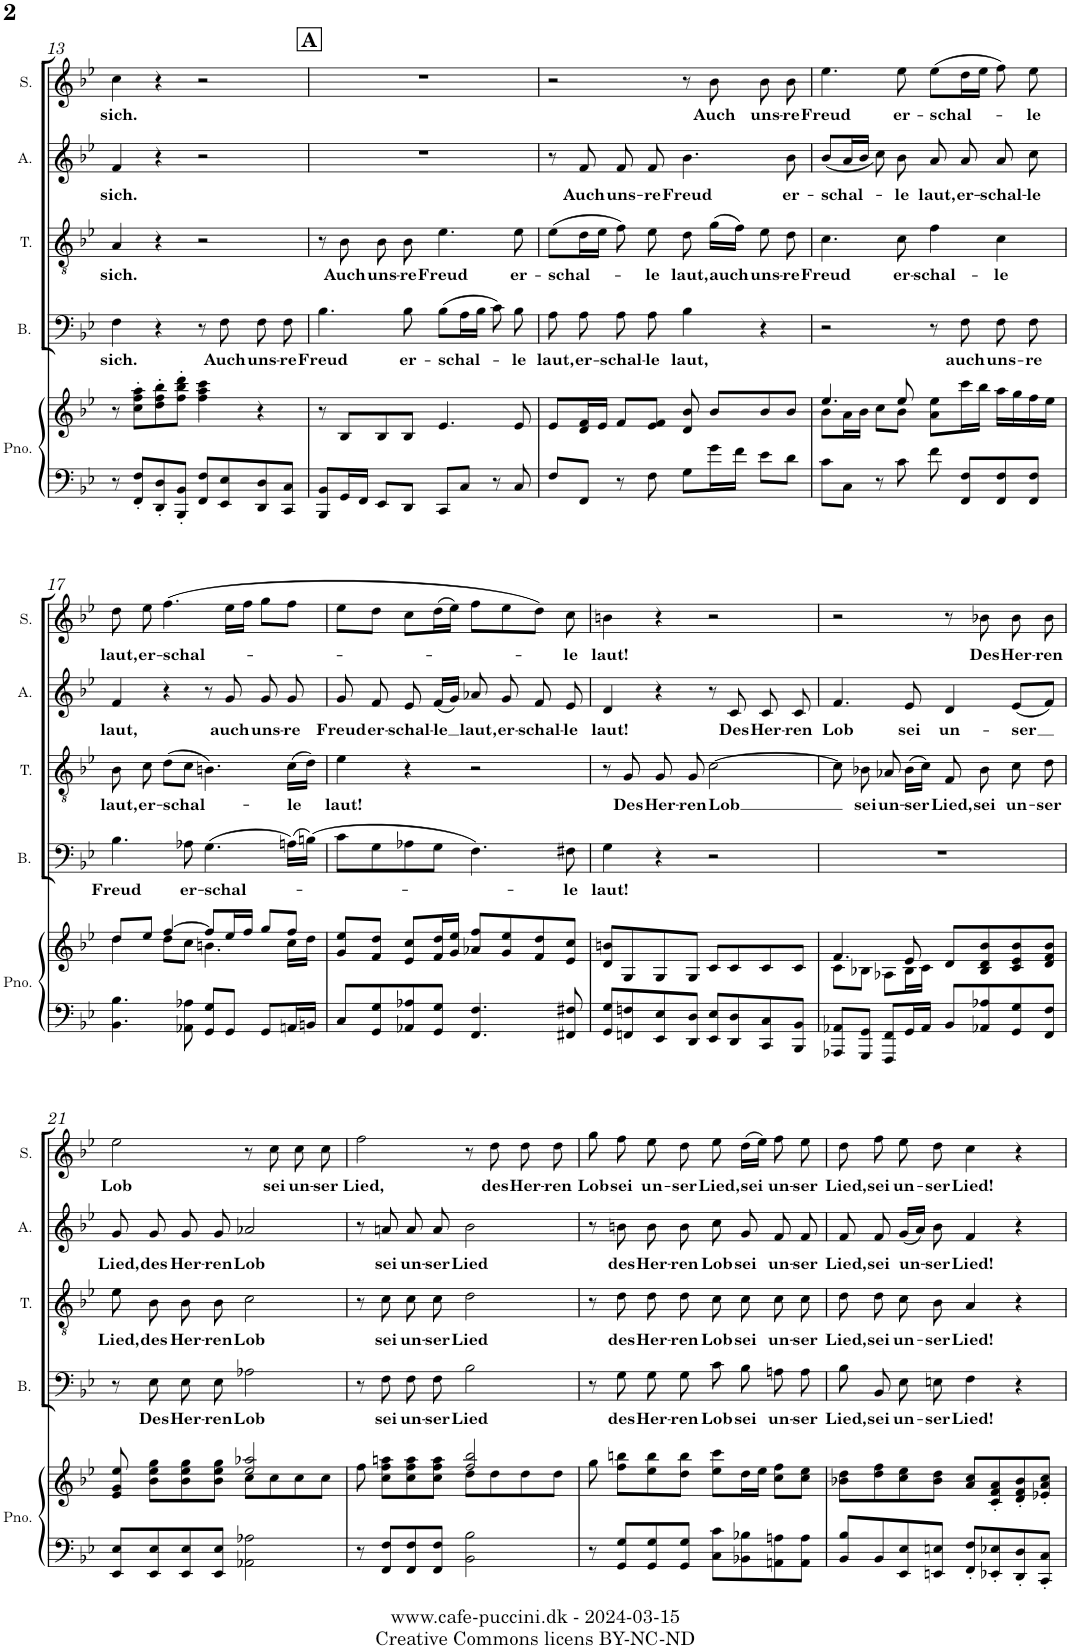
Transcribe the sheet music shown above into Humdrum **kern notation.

**kern	**kern	**kern	**text	**kern	**text	**kern	**text	**kern	**text
*part5	*part5	*part4	*part4	*part3	*part3	*part2	*part2	*part1	*part1
*staff6	*staff5	*staff4	*staff4	*staff3	*staff3	*staff2	*staff2	*staff1	*staff1
*I"Piano	*	*I"Bass	*	*I"Tenor	*	*I"Alto	*	*I"Soprano	*
*I'Pno.	*	*I'B.	*	*I'T.	*	*I'A.	*	*I'S.	*
!!LO:PB:g=z
*clefF4	*clefG2	*clefF4	*	*clefGv2	*	*clefG2	*	*clefG2	*
*k[b-e-]	*k[b-e-]	*k[b-e-]	*	*k[b-e-]	*	*k[b-e-]	*	*k[b-e-]	*
*M4/4	*M4/4	*M4/4	*	*M4/4	*	*M4/4	*	*M4/4	*
*met(c)	*met(c)	*met(c)	*	*met(c)	*	*met(c)	*	*met(c)	*
=13	=13	=13	=13	=13	=13	=13	=13	=13	=13
!	!	!	!LO:LY:b	!	!LO:LY:b	!	!LO:LY:b	!	!LO:LY:b
8r	8r	4F\	sich.	4A/	sich.	4f/	sich.	4cc\	sich.
8FF/' 8F/'L	8cc\' 8ff\' 8aa\'L	.	.	.	.	.	.	.	.
8DD/' 8D/'	8dd\' 8ff\' 8bb-\'	4r	.	4r	.	4r	.	4r	.
8BBB-/' 8BB-/'J	8ff\' 8bb-\' 8ddd\'J	.	.	.	.	.	.	.	.
8FF/ 8F/L	4ff\ 4aa\ 4ccc\	8r	.	2r	.	2r	.	2r	.
!	!	!	!LO:LY:b	!	!	!	!	!	!
8EE-/ 8E-/	.	8F\	Auch	.	.	.	.	.	.
!	!	!	!LO:LY:b	!	!	!	!	!	!
8DD/ 8D/	4r	8F\	uns-	.	.	.	.	.	.
!	!	!	!LO:LY:b	!	!	!	!	!	!
8CC/ 8C/J	.	8F\	-re	.	.	.	.	.	.
!!LO:REH:place=s1:a:B:cj:fs=14:t=A
=14	=14	=14	=14	=14	=14	=14	=14	=14	=14
!	!	!	!LO:LY:b	!	!	!	!	!	!
8BBB-/ 8BB-/L	8r	4.B-\	Freud	8r	.	1r	.	1r	.
!	!	!	!	!	!LO:LY:b	!	!	!	!
16GG/L	8B-/L	.	.	8B-\	Auch	.	.	.	.
16FF/JJ	.	.	.	.	.	.	.	.	.
!	!	!	!	!	!LO:LY:b	!	!	!	!
8EE-/L	8B-/	.	.	8B-\	uns-	.	.	.	.
!	!	!	!LO:LY:b	!	!LO:LY:b	!	!	!	!
8DD/J	8B-/J	8B-\	er-	8B-\	-re	.	.	.	.
!	!	!	!LO:LY:b	!	!LO:LY:b	!	!	!	!
8CC/L	4.e-/	(8B-\L	-schal-	4.e-\	Freud	.	.	.	.
8C/J	.	16A\L	.	.	.	.	.	.	.
.	.	16B-\JJ	.	.	.	.	.	.	.
8r	.	8c\)	.	.	.	.	.	.	.
!	!	!	!LO:LY:b	!	!LO:LY:b	!	!	!	!
8C/	8e-/	8B-\	-le	8e-\	er-	.	.	.	.
=15	=15	=15	=15	=15	=15	=15	=15	=15	=15
!	!	!	!LO:LY:b	!	!LO:LY:b	!	!	!	!
8F/L	8e-/L	8A\	laut,	(8e-\L	-schal-	8r	.	2r	.
!	!	!	!LO:LY:b	!	!	!	!LO:LY:b	!	!
8FF/J	16d/ 16f/L	8A\	er-	16d\L	.	8f/	Auch	.	.
.	16e-/JJ	.	.	16e-\JJ	.	.	.	.	.
!	!	!	!LO:LY:b	!	!	!	!LO:LY:b	!	!
8r	8f/L	8A\	-schal-	8f\)	.	8f/	uns-	.	.
!	!	!	!LO:LY:b	!	!LO:LY:b	!	!LO:LY:b	!	!
8F\	8e-/ 8f/J	8A\	-le	8e-\	-le	8f/	-re	.	.
!	!	!	!LO:LY:b	!	!LO:LY:b	!	!LO:LY:b	!	!
8G\L	8d/ 8b-/	4B-\	laut,	8d\	laut,	4.b-\	Freud	8r	.
!	!	!	!	!	!LO:LY:b	!	!	!	!LO:LY:b
16g\L	8b-/L	.	.	(16g\LL	auch	.	.	8b-\	Auch
16f\JJ	.	.	.	16f\JJ)	.	.	.	.	.
!	!	!	!	!	!LO:LY:b	!	!	!	!LO:LY:b
8e-\L	8b-/	4r	.	8e-\	uns-	.	.	8b-\	uns-
!	!	!	!	!	!LO:LY:b	!	!LO:LY:b	!	!LO:LY:b
8d\J	8b-/J	.	.	8d\	-re	8b-\	er-	8b-\	-re
=16	=16	=16	=16	=16	=16	=16	=16	=16	=16
*	*^	*	*	*	*	*	*	*	*
!	!	!	!	!	!	!LO:LY:b	!	!LO:LY:b	!	!LO:LY:b
8c\L	4.ee-/	8b-\L	2r	.	4.c\	Freud	(<8b-/L	-schal-	4.ee-\	Freud
8C\J	.	16a\L	.	.	.	.	16a/L	.	.	.
.	.	16b-\JJ	.	.	.	.	16b-/JJ	.	.	.
8r	.	8cc\L	.	.	.	.	8cc\)	.	.	.
!	!	!	!	!	!	!LO:LY:b	!	!LO:LY:b	!	!LO:LY:b
8c\	8ee-/	8b-\J	.	.	8c\	er-	8b-\	-le	8ee-\	er-
!	!	!	!	!	!	!LO:LY:b	!	!LO:LY:b	!	!LO:LY:b
8f\	8a\ 8ee-\L	2ryy	8r	.	4f\	-schal-	8a/	laut,	(8ee-\L	-schal-
!	!	!	!	!LO:LY:b	!	!	!	!LO:LY:b	!	!
8FF/ 8F/L	16ccc\L	.	8F\	auch	.	.	8a/	er-	16dd\L	.
.	16bb-\JJ	.	.	.	.	.	.	.	16ee-\JJ	.
!	!	!	!	!LO:LY:b	!	!LO:LY:b	!	!LO:LY:b	!	!
8FF/ 8F/	16aa\LL	.	8F\	uns-	4c\	-le	8a/	-schal-	8ff\)	.
.	16gg\	.	.	.	.	.	.	.	.	.
!	!	!	!	!LO:LY:b	!	!	!	!LO:LY:b	!	!LO:LY:b
8FF/ 8F/J	16ff\	.	8F\	-re	.	.	8cc\	-le	8ee-\	-le
.	16ee-\JJ	.	.	.	.	.	.	.	.	.
!!LO:LB:g=z
=17	=17	=17	=17	=17	=17	=17	=17	=17	=17	=17
!	!	!	!	!LO:LY:b	!	!LO:LY:b	!	!LO:LY:b	!	!LO:LY:b
4.BB-\ 4.B-\	8dd/L	4dd\	4.B-\	Freud	8B-\	laut,	4f/	laut,	8dd\	laut,
!	!	!	!	!	!	!LO:LY:b	!	!	!	!LO:LY:b
.	8ee-/J	.	.	.	8c\	er-	.	.	8ee-\	er-
!	!	!	!	!	!	!LO:LY:b	!	!	!	!LO:LY:b
.	[4ff/	8dd\L	.	.	(8d\L	-schal-	4r	.	(4.ff\	-schal-
!	!	!	!	!LO:LY:b	!	!	!	!	!	!
8AA-X\ 8A-X\	.	8cc\J	8A-X\	er-	8c\J	.	.	.	.	.
!	!	!	!	!LO:LY:b	!	!	!	!	!	!
8GG/ 8G/L	8ff/L]	4.bn\	(4.G\	-schal-	4.Bn\)	.	8r	.	.	.
!	!	!	!	!	!	!	!	!LO:LY:b	!	!
8GG/J	16ee-/L	.	.	.	.	.	8g/	auch	16ee-\LL	.
.	16ff/JJ	.	.	.	.	.	.	.	16ff\JJ	.
!	!	!	!	!	!	!	!	!LO:LY:b	!	!
8GG/L	8gg/L	.	.	.	.	.	8g/	uns-	8gg\L	.
!	!	!	!	!	!	!LO:LY:b	!	!LO:LY:b	!	!
16AAn/L	8ff/J	16cc\LL	(16An\LL)	.	(16c\LL	-le	8g/	-re	8ff\J	.
16BBn/JJ	.	16dd\JJ	(16Bn\JJ)	.	16d\JJ)	.	.	.	.	.
=18	=18	=18	=18	=18	=18	=18	=18	=18	=18	=18
!	!	!	!	!	!	!LO:LY:b	!	!LO:LY:b	!	!
*	*v	*v	*	*	*	*	*	*	*	*
8C/L	8g/ 8ee-/L	8c\L	.	4e-\	laut!	8g/	Freud	8ee-\L	.
!	!	!	!	!	!	!	!LO:LY:b	!	!
8GG/ 8G/	8f/ 8dd/J	8G\	.	.	.	8f/	er-	8dd\J	.
!	!	!	!	!	!	!	!LO:LY:b	!	!
8AA-X/ 8A-X/	8e-/ 8cc/L	8A-X\	.	4r	.	8e-/	-schal-	8cc\L	.
!	!	!	!	!	!	!	!LO:LY:b	!	!
8GG/ 8G/J	16f/ 16dd/L	8G\J	.	.	.	(16f/LL	-le	(16dd\L	.
.	16g/ 16ee-/JJ	.	.	.	.	16g/JJ)	.	16ee-\JJ)	.
!	!	!	!	!	!	!	!LO:LY:b	!	!
4.FF/ 4.F/	8a-X/ 8ff/L	4.F\)	.	2r	.	8a-X/	laut,	8ff\L	.
!	!	!	!	!	!	!	!LO:LY:b	!	!
.	8g/ 8ee-/	.	.	.	.	8g/	er-	8ee-\	.
!	!	!	!	!	!	!	!LO:LY:b	!	!
.	8f/ 8dd/	.	.	.	.	8f/	-schal-	8dd\J)	.
!	!	!	!LO:LY:b	!	!	!	!LO:LY:b	!	!LO:LY:b
8FF#X/ 8F#X/	8e-/ 8cc/J	8F#X\	-le	.	.	8e-/	-le	8cc\	-le
=19	=19	=19	=19	=19	=19	=19	=19	=19	=19
!	!	!	!LO:LY:b	!	!	!	!LO:LY:b	!	!LO:LY:b
8GG/ 8G/L	8d/ 8bn/L	4G\	laut!	8r	.	4d/	laut!	4bn\	laut!
!	!	!	!	!	!LO:LY:b	!	!	!	!
8FFn/ 8Fn/	8G/	.	.	8G/	Des	.	.	.	.
!	!	!	!	!	!LO:LY:b	!	!	!	!
8EE-/ 8E-/	8G/	4r	.	8G/	Her-	4r	.	4r	.
!	!	!	!	!	!LO:LY:b	!	!	!	!
8DD/ 8D/J	8G/J	.	.	8G/	-ren	.	.	.	.
!	!	!	!	!	!LO:LY:b	!	!	!	!
8EE-/ 8E-/L	8c/L	2r	.	[2c\	Lob	8r	.	2r	.
!	!	!	!	!	!	!	!LO:LY:b	!	!
8DD/ 8D/	8c/	.	.	.	.	8c/	Des	.	.
!	!	!	!	!	!	!	!LO:LY:b	!	!
8CC/ 8C/	8c/	.	.	.	.	8c/	Her-	.	.
!	!	!	!	!	!	!	!LO:LY:b	!	!
8BBB-/ 8BB-/J	8c/J	.	.	.	.	8c/	-ren	.	.
=20	=20	=20	=20	=20	=20	=20	=20	=20	=20
*	*^	*	*	*	*	*	*	*	*
!	!	!	!	!	!	!	!	!LO:LY:b	!	!
8AAA-X/ 8AA-X/L	4.f/	8c\L	1r	.	8c\]	.	4.f/	Lob	2r	.
!	!	!	!	!	!	!LO:LY:b	!	!	!	!
8GGG/ 8GG/J	.	8B-X\J	.	.	8B-X\	sei	.	.	.	.
!	!	!	!	!	!	!LO:LY:b	!	!	!	!
8FFF/ 8FF/L	.	8A-X\L	.	.	8A-X/	un-	.	.	.	.
!	!	!	!	!	!	!LO:LY:b	!	!LO:LY:b	!	!
16GG/L	8e-/	16B-\L	.	.	(16B-\LL	-ser	8e-/	sei	.	.
16AA-/JJ	.	16c\JJ	.	.	16c\JJ)	.	.	.	.	.
!	!	!	!	!	!	!LO:LY:b	!	!LO:LY:b	!	!
8BB-/L	8d/L	2ryy	.	.	8F/	Lied,	4d/	un-	8r	.
!	!	!	!	!	!	!LO:LY:b	!	!	!	!LO:LY:b
8AA-X/ 8A-X/	8B-/ 8d/ 8b-/	.	.	.	8B-\	sei	.	.	8b-X\	Des
!	!	!	!	!	!	!LO:LY:b	!	!LO:LY:b	!	!LO:LY:b
8GG/ 8G/	8c/ 8e-/ 8b-/	.	.	.	8c\	un-	(8e-/L	-ser	8b-\	Her-
!	!	!	!	!	!	!LO:LY:b	!	!	!	!LO:LY:b
8FF/ 8F/J	8d/ 8f/ 8b-/J	.	.	.	8d\	-ser	8f/J)	.	8b-\	-ren
!!LO:LB:g=z
=21	=21	=21	=21	=21	=21	=21	=21	=21	=21	=21
!	!	!	!	!	!	!LO:LY:b	!	!LO:LY:b	!	!LO:LY:b
8EE-/ 8E-/L	8e-/ 8g/ 8ee-/	2ryy	8r	.	8e-\	Lied,	8g/	Lied,	2ee-\	Lob
!	!	!	!	!LO:LY:b	!	!LO:LY:b	!	!LO:LY:b	!	!
8EE-/ 8E-/	8b-\ 8ee-\ 8gg\L	.	8E-\	Des	8B-\	des	8g/	des	.	.
!	!	!	!	!LO:LY:b	!	!LO:LY:b	!	!LO:LY:b	!	!
8EE-/ 8E-/	8b-\ 8ee-\ 8gg\	.	8E-\	Her-	8B-\	Her-	8g/	Her-	.	.
!	!	!	!	!LO:LY:b	!	!LO:LY:b	!	!LO:LY:b	!	!
8EE-/ 8E-/J	8b-\ 8ee-\ 8gg\J	.	8E-\	-ren	8B-\	-ren	8g/	-ren	.	.
!	!	!	!	!LO:LY:b	!	!LO:LY:b	!	!LO:LY:b	!	!
2AA-X\ 2A-X\	2ee-/ 2aa-X/	8cc\L	2A-X\	Lob	2c\	Lob	2a-X/	Lob	8r	.
!	!	!	!	!	!	!	!	!	!	!LO:LY:b
.	.	8cc\	.	.	.	.	.	.	8cc\	sei
!	!	!	!	!	!	!	!	!	!	!LO:LY:b
.	.	8cc\	.	.	.	.	.	.	8cc\	un-
!	!	!	!	!	!	!	!	!	!	!LO:LY:b
.	.	8cc\J	.	.	.	.	.	.	8cc\	-ser
=22	=22	=22	=22	=22	=22	=22	=22	=22	=22	=22
!	!	!	!	!	!	!	!	!	!	!LO:LY:b
8r	8ff\	2ryy	8r	.	8r	.	8r	.	2ff\	Lied,
!	!	!	!	!LO:LY:b	!	!LO:LY:b	!	!LO:LY:b	!	!
8FF/ 8F/L	8cc\ 8ff\ 8aan\L	.	8F\	sei	8c\	sei	8an/	sei	.	.
!	!	!	!	!LO:LY:b	!	!LO:LY:b	!	!LO:LY:b	!	!
8FF/ 8F/	8cc\ 8ff\ 8aa\	.	8F\	un-	8c\	un-	8a/	un-	.	.
!	!	!	!	!LO:LY:b	!	!LO:LY:b	!	!LO:LY:b	!	!
8FF/ 8F/J	8cc\ 8ff\ 8aa\J	.	8F\	-ser	8c\	-ser	8a/	-ser	.	.
!	!	!	!	!LO:LY:b	!	!LO:LY:b	!	!LO:LY:b	!	!
2BB-\ 2B-\	2ff/ 2bb-/	8dd\L	2B-\	Lied	2d\	Lied	2b-\	Lied	8r	.
!	!	!	!	!	!	!	!	!	!	!LO:LY:b
.	.	8dd\	.	.	.	.	.	.	8dd\	des
!	!	!	!	!	!	!	!	!	!	!LO:LY:b
.	.	8dd\	.	.	.	.	.	.	8dd\	Her-
!	!	!	!	!	!	!	!	!	!	!LO:LY:b
.	.	8dd\J	.	.	.	.	.	.	8dd\	-ren
=23	=23	=23	=23	=23	=23	=23	=23	=23	=23	=23
!	!	!	!	!	!	!	!	!	!	!LO:LY:b
*	*v	*v	*	*	*	*	*	*	*	*
8r	8gg\	8r	.	8r	.	8r	.	8gg\	Lob
!	!	!	!LO:LY:b	!	!LO:LY:b	!	!LO:LY:b	!	!LO:LY:b
8GG/ 8G/L	8ff\ 8bbn\L	8G\	des	8d\	des	8bn\	des	8ff\	sei
!	!	!	!LO:LY:b	!	!LO:LY:b	!	!LO:LY:b	!	!LO:LY:b
8GG/ 8G/	8ee-\ 8bb\	8G\	Her-	8d\	Her-	8b\	Her-	8ee-\	un-
!	!	!	!LO:LY:b	!	!LO:LY:b	!	!LO:LY:b	!	!LO:LY:b
8GG/ 8G/J	8dd\ 8bb\J	8G\	-ren	8d\	-ren	8b\	-ren	8dd\	-ser
!	!	!	!LO:LY:b	!	!LO:LY:b	!	!LO:LY:b	!	!LO:LY:b
8C\ 8c\L	8ee-\ 8ccc\L	8c\	Lob	8c\	Lob	8cc\	Lob	8ee-\	Lied,
!	!	!	!LO:LY:b	!	!LO:LY:b	!	!LO:LY:b	!	!LO:LY:b
8BB-X\ 8B-X\	16dd\L	8B-\	sei	8c\	sei	8g/	sei	(16dd\LL	sei
.	16ee-\JJ	.	.	.	.	.	.	16ee-\JJ)	.
!	!	!	!LO:LY:b	!	!LO:LY:b	!	!LO:LY:b	!	!LO:LY:b
8AAn\ 8An\	8cc\ 8ff\L	8An\	un-	8c\	un-	8f/	un-	8ff\	un-
!	!	!	!LO:LY:b	!	!LO:LY:b	!	!LO:LY:b	!	!LO:LY:b
8AA\ 8A\J	8cc\ 8ee-\J	8A\	-ser	8c\	-ser	8f/	-ser	8ee-\	-ser
=24	=24	=24	=24	=24	=24	=24	=24	=24	=24
!	!	!	!LO:LY:b	!	!LO:LY:b	!	!LO:LY:b	!	!LO:LY:b
8BB-/ 8B-/L	8b-X\ 8dd\L	8B-\	Lied,	8d\	Lied,	8f/	Lied,	8dd\	Lied,
!	!	!	!LO:LY:b	!	!LO:LY:b	!	!LO:LY:b	!	!LO:LY:b
8BB-/	8dd\ 8ff\	8BB-/	sei	8d\	sei	8f/	sei	8ff\	sei
!	!	!	!LO:LY:b	!	!LO:LY:b	!	!LO:LY:b	!	!LO:LY:b
8EE-/ 8E-/	8cc\ 8ee-\	8E-\	un-	8c\	un-	(16g/LL	un-	8ee-\	un-
.	.	.	.	.	.	16a/JJ)	.	.	.
!	!	!	!LO:LY:b	!	!LO:LY:b	!	!LO:LY:b	!	!LO:LY:b
8EEn/ 8En/J	8b-\ 8dd\J	8En\	-ser	8B-\	-ser	8b-\	-ser	8dd\	-ser
!	!	!	!LO:LY:b	!	!LO:LY:b	!	!LO:LY:b	!	!LO:LY:b
8FF/' 8F/'L	8a/ 8cc/L	4F\	Lied!	4A/	Lied!	4f/	Lied!	4cc\	Lied!
8EE-X/' 8E-X/'	8c/' 8f/' 8a/'	.	.	.	.	.	.	.	.
8DD/' 8D/'	8d/' 8f/' 8b-/'	4r	.	4r	.	4r	.	4r	.
8CC/' 8C/'J	8e-X/' 8a/' 8cc/'J	.	.	.	.	.	.	.	.
=	=	=	=	=	=	=	=	=	=
*-	*-	*-	*-	*-	*-	*-	*-	*-	*-
